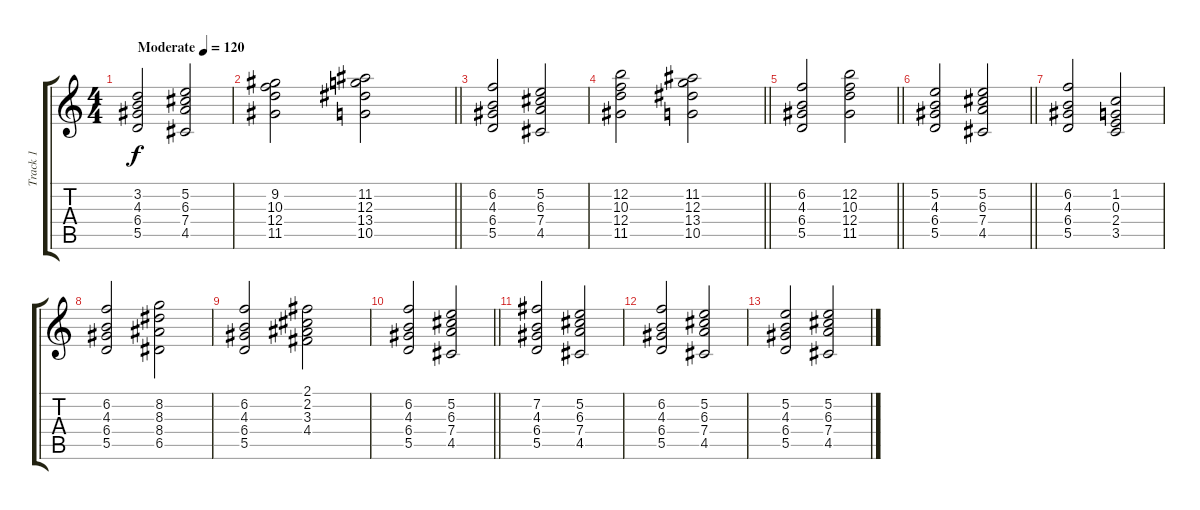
\track ("Track 1" "Track 1") {instrument acousticguitarsteel}
\staff {score tabs}
\tuning (E4 B3 G3 D3 A2 E2) {hide}
\ts (4 4)
\tempo (120 "Moderate")
\clef g2
\ks c
(3.2 4.3 6.4 5.5).2{dy f instrument acousticguitarsteel} (5.2 6.3 7.4 4.5).2 |
\barLineRight lightlight
(9.2 10.3 12.4 11.5).2 (11.2 12.3 13.4 10.5).2 |
(6.2 4.3 6.4 5.5).2 (5.2 6.3 7.4 4.5).2 |
\barLineRight lightlight
(12.2 10.3 12.4 11.5).2 (11.2 12.3 13.4 10.5).2 |
\barLineRight lightlight
(6.2 4.3 6.4 5.5).2 (12.2 10.3 12.4 11.5).2 |
\barLineRight lightlight
(5.2 4.3 6.4 5.5).2 (5.2 6.3 7.4 4.5).2 |
(6.2 4.3 6.4 5.5).2 (1.2 0.3 2.4 3.5).2 |
(6.2 4.3 6.4 5.5).2 (8.2 8.3 8.4 6.5).2 |
(6.2 4.3 6.4 5.5).2 (2.1 2.2 3.3 4.4).2 |
\barLineRight lightlight
(6.2 4.3 6.4 5.5).2 (5.2 6.3 7.4 4.5).2 |
(7.2 4.3 6.4 5.5).2 (5.2 6.3 7.4 4.5).2 |
(6.2 4.3 6.4 5.5).2 (5.2 6.3 7.4 4.5).2 |
(5.2 4.3 6.4 5.5).2 (5.2 6.3 7.4 4.5).2
